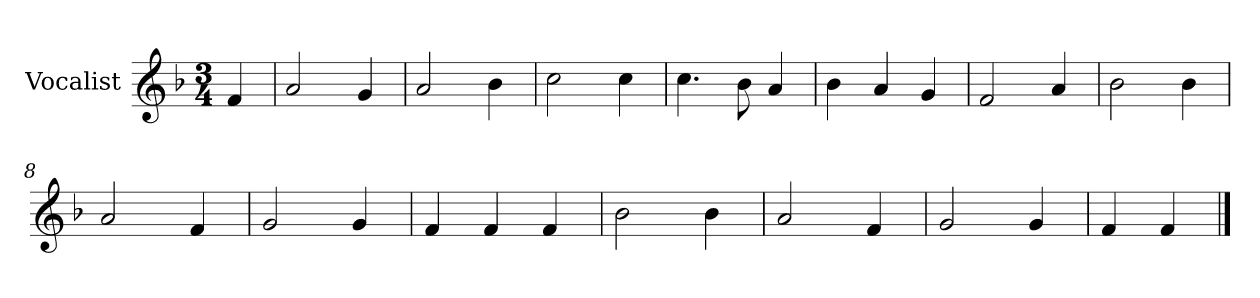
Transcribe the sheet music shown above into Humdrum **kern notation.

**kern
*part1
*staff1
*I"Vocalist
*k[b-]
*F:
*M3/4
=
4f
=1
2a
4g
=2
2a
4b-
=3
2cc
4cc
=4
4.cc
8b-
4a
=5
4b-
4a
4g
=6
2f
4a
=7
2b-
4b-
=8
2a
4f
=9
2g
4g
=10
4f
4f
4f
=11
2b-
4b-
=12
2a
4f
=13
2g
4g
=14
4f
4f
==
*-
